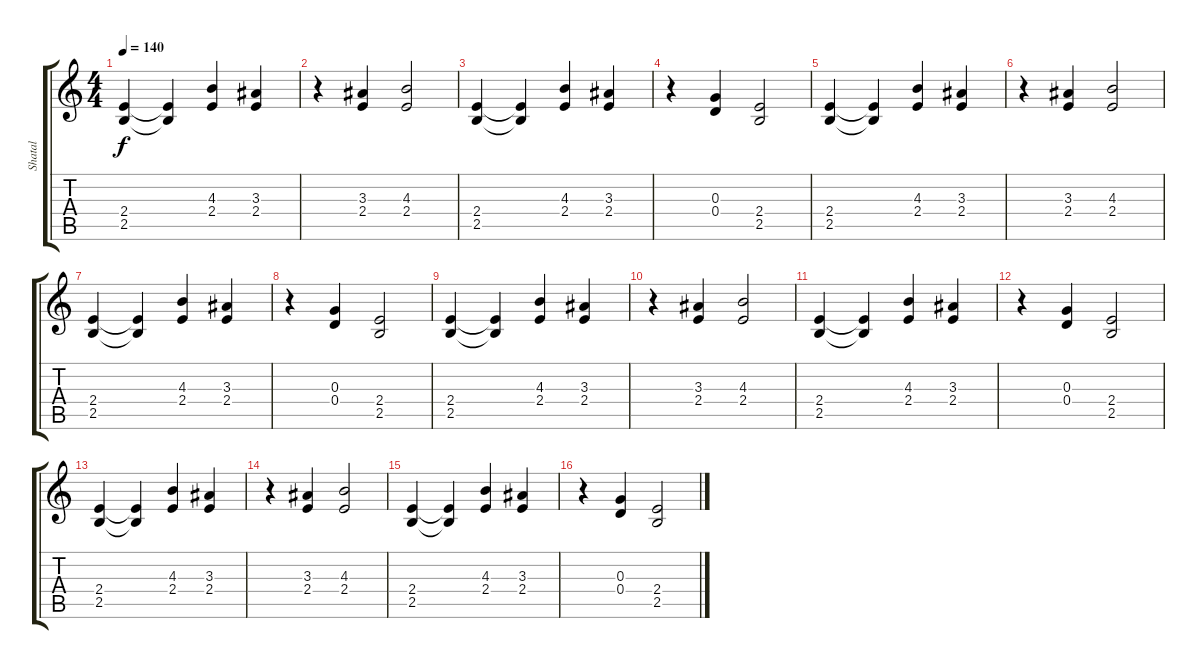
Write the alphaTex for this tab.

\track ("Shatal" "Shatal") {instrument distortionguitar}
\staff {score tabs}
\tuning (E4 B3 G3 D3 A2 E2) {hide}
\ts (4 4)
\tempo 140
\clef g2
\ks c
(2.4 2.5).4{dy f} (2.4{t} 2.5{t}).4 (4.3 2.4).4 (3.3 2.4).4 |
r.4 (3.3 2.4).4 (4.3 2.4).2 |
(2.4 2.5).4 (2.4{t} 2.5{t}).4 (4.3 2.4).4 (3.3 2.4).4 |
r.4 (0.3 0.4).4 (2.4 2.5).2 |
(2.4 2.5).4 (2.4{t} 2.5{t}).4 (4.3 2.4).4 (3.3 2.4).4 |
r.4 (3.3 2.4).4 (4.3 2.4).2 |
(2.4 2.5).4 (2.4{t} 2.5{t}).4 (4.3 2.4).4 (3.3 2.4).4 |
r.4 (0.3 0.4).4 (2.4 2.5).2 |
(2.4 2.5).4 (2.4{t} 2.5{t}).4 (4.3 2.4).4 (3.3 2.4).4 |
r.4 (3.3 2.4).4 (4.3 2.4).2 |
(2.4 2.5).4 (2.4{t} 2.5{t}).4 (4.3 2.4).4 (3.3 2.4).4 |
r.4 (0.3 0.4).4 (2.4 2.5).2 |
(2.4 2.5).4 (2.4{t} 2.5{t}).4 (4.3 2.4).4 (3.3 2.4).4 |
r.4 (3.3 2.4).4 (4.3 2.4).2 |
(2.4 2.5).4 (2.4{t} 2.5{t}).4 (4.3 2.4).4 (3.3 2.4).4 |
r.4 (0.3 0.4).4 (2.4 2.5).2
